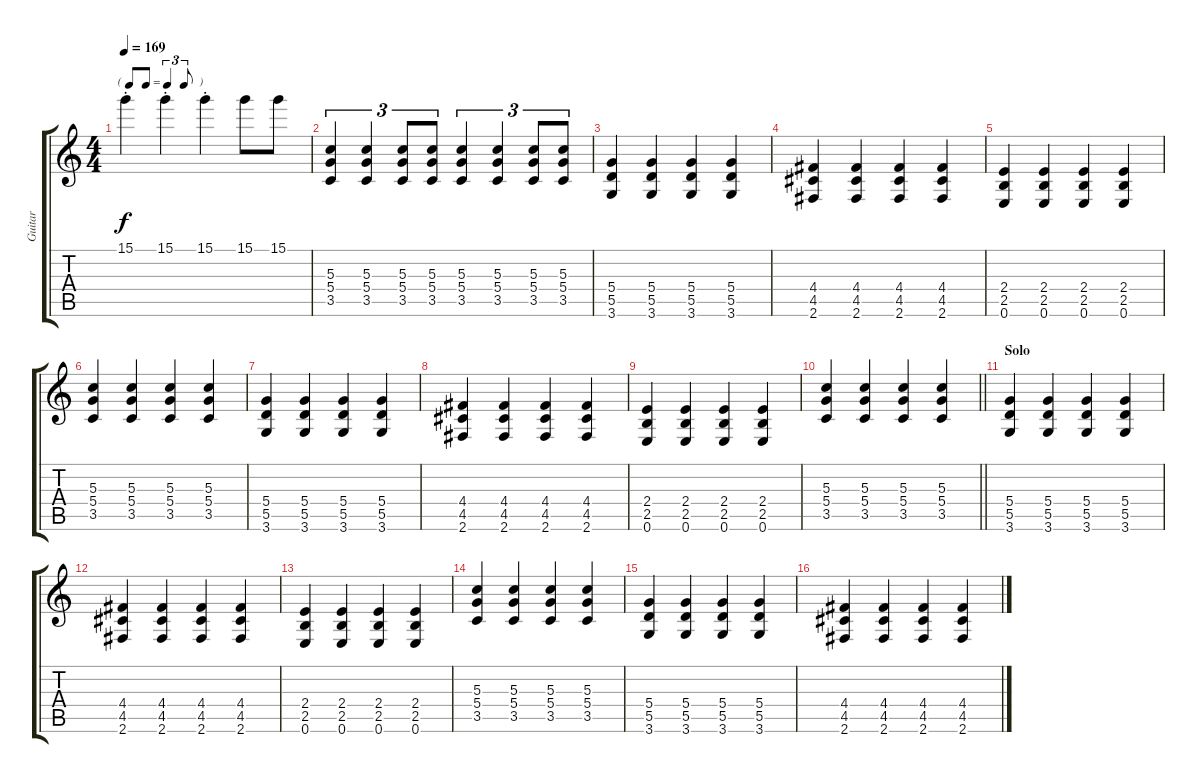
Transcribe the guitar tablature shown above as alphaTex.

\track ("Guitar" "Guitar") {instrument overdrivenguitar}
\staff {score tabs}
\tuning (E4 B3 G3 D3 A2 E2) {hide}
\ts (4 4)
\tf triplet8th
\tempo 169
\clef g2
\ks c
15.1{st}.4{dy f} 15.1{st}.4 15.1{st}.4 15.1.8 15.1.8 |
(5.3 5.4 3.5).4{tu (3 2) instrument overdrivenguitar} (5.3 5.4 3.5).4{tu (3 2)} (5.3 5.4 3.5).8{tu (3 2)} (5.3 5.4 3.5).8{tu (3 2)} (5.3 5.4 3.5).4{tu (3 2)} (5.3 5.4 3.5).4{tu (3 2)} (5.3 5.4 3.5).8{tu (3 2)} (5.3 5.4 3.5).8{tu (3 2)} |
(5.4 5.5 3.6).4 (5.4 5.5 3.6).4 (5.4 5.5 3.6).4 (5.4 5.5 3.6).4 |
(4.4 4.5 2.6).4 (4.4 4.5 2.6).4 (4.4 4.5 2.6).4 (4.4 4.5 2.6).4 |
(2.4 2.5 0.6).4 (2.4 2.5 0.6).4 (2.4 2.5 0.6).4 (2.4 2.5 0.6).4 |
(5.3 5.4 3.5).4 (5.3 5.4 3.5).4 (5.3 5.4 3.5).4 (5.3 5.4 3.5).4 |
(5.4 5.5 3.6).4 (5.4 5.5 3.6).4 (5.4 5.5 3.6).4 (5.4 5.5 3.6).4 |
(4.4 4.5 2.6).4 (4.4 4.5 2.6).4 (4.4 4.5 2.6).4 (4.4 4.5 2.6).4 |
(2.4 2.5 0.6).4 (2.4 2.5 0.6).4 (2.4 2.5 0.6).4 (2.4 2.5 0.6).4 |
\barLineRight lightlight
(5.3 5.4 3.5).4 (5.3 5.4 3.5).4 (5.3 5.4 3.5).4 (5.3 5.4 3.5).4 |
\section ("" "Solo")
(5.4 5.5 3.6).4 (5.4 5.5 3.6).4 (5.4 5.5 3.6).4 (5.4 5.5 3.6).4 |
(4.4 4.5 2.6).4 (4.4 4.5 2.6).4 (4.4 4.5 2.6).4 (4.4 4.5 2.6).4 |
(2.4 2.5 0.6).4 (2.4 2.5 0.6).4 (2.4 2.5 0.6).4 (2.4 2.5 0.6).4 |
(5.3 5.4 3.5).4 (5.3 5.4 3.5).4 (5.3 5.4 3.5).4 (5.3 5.4 3.5).4 |
(5.4 5.5 3.6).4 (5.4 5.5 3.6).4 (5.4 5.5 3.6).4 (5.4 5.5 3.6).4 |
(4.4 4.5 2.6).4 (4.4 4.5 2.6).4 (4.4 4.5 2.6).4 (4.4 4.5 2.6).4
